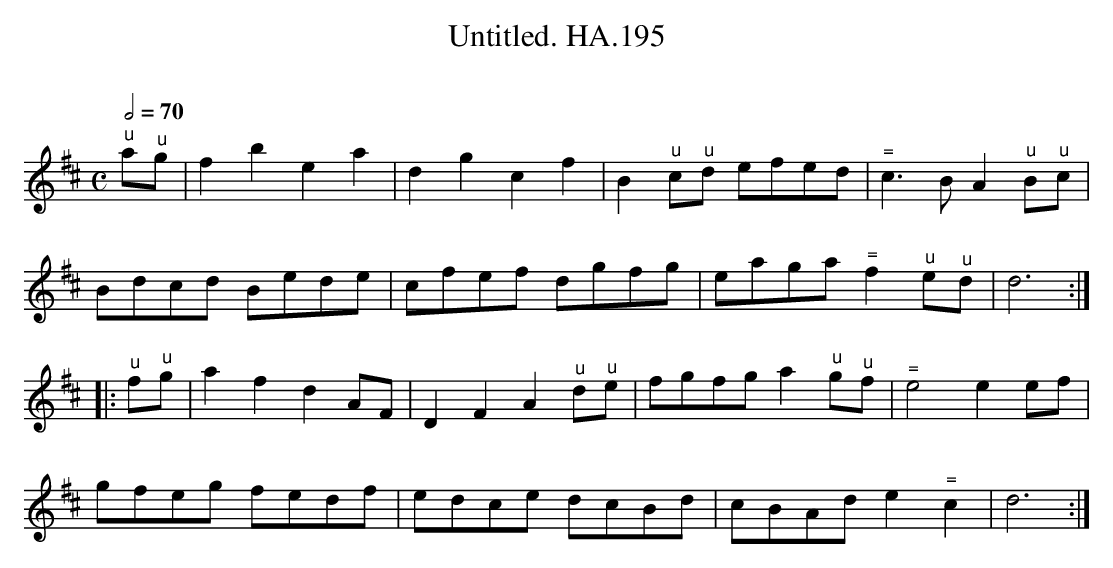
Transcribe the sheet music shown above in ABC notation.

X:1
T:Untitled. HA.195
M:C
L:1/8
Q:1/2=70
O:
K:D
"^u"a"^u"g|f2b2 e2a2|d2g2 c2f2|\
B2"^u"c"^u"d efed|"^="c3B A2 "^u"B"^u"c|
Bdcd Bede|cfef dgfg|eaga "^="f2 "^u"e"^u"d|d6:|
|:"^u"f"^u"g|a2f2 d2 AF|D2F2 A2 "^u"d"^u"e|\
fgfg a2 "^u"g"^u"f|"^="e4 e2 ef|
gfeg fedf|edce dcBd|cBAd e2"^="c2|d6:|
